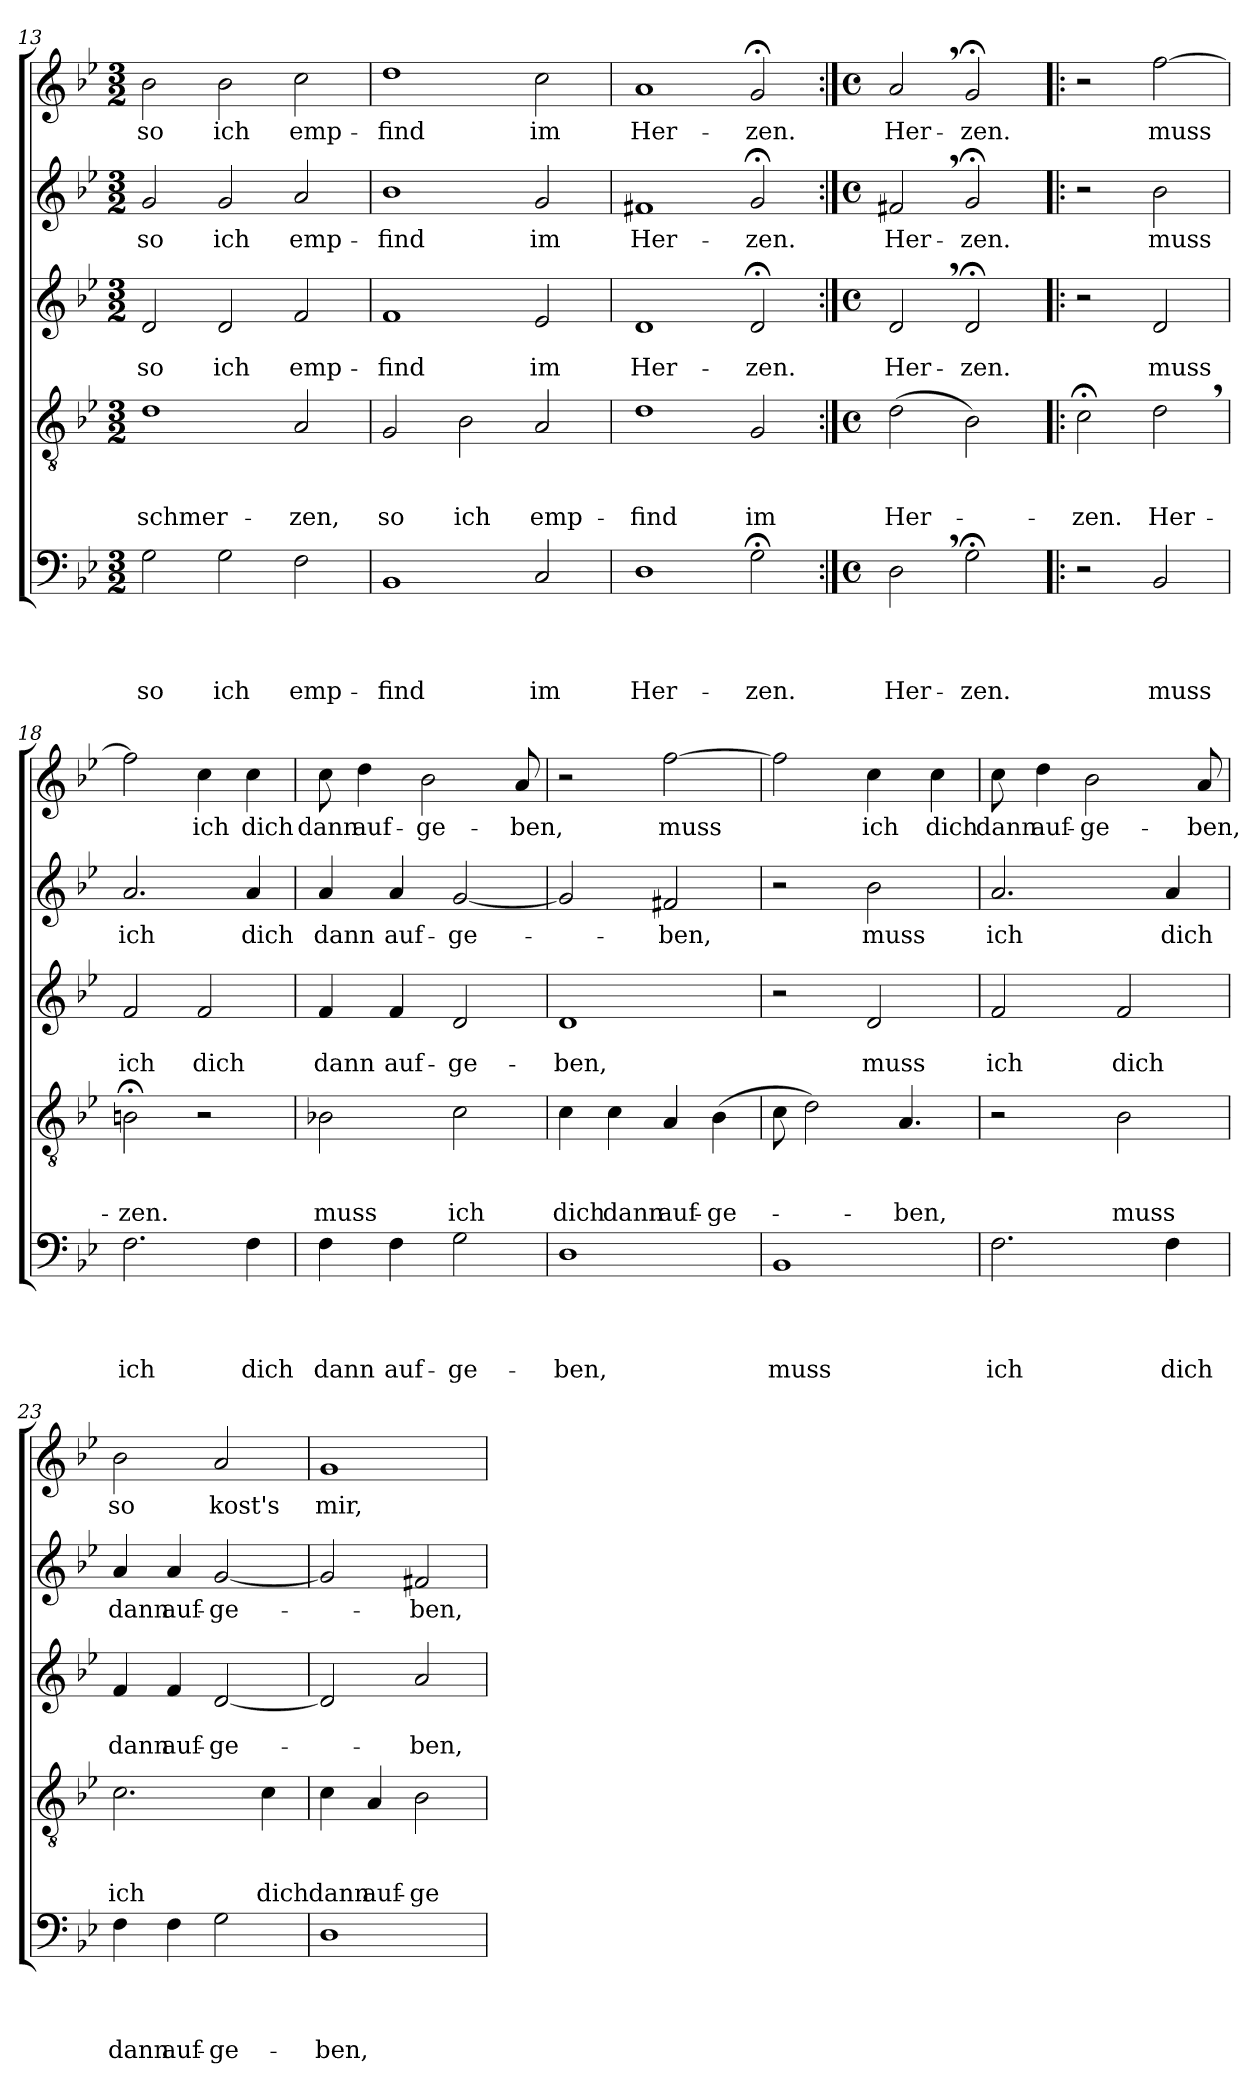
**kern	**text	**text	**text	**text	**kern	**text	**text	**text	**kern	**text	**text	**kern	**text	**kern	**text
*part4	*part4	*part4	*part4	*part4	*part3	*part3	*part3	*part3	*part2	*part2	*part2	*part1	*part1	*part1	*part1
*staff5	*staff5	*staff5	*staff5	*staff5	*staff4	*staff4	*staff4	*staff4	*staff3	*staff3	*staff3	*staff2	*staff2	*staff1	*staff1
*clefF4	*	*	*	*	*clefGv2	*	*	*	*clefG2	*	*	*clefG2	*	*clefG2	*
*k[b-e-]	*	*	*	*	*k[b-e-]	*	*	*	*k[b-e-]	*	*	*k[b-e-]	*	*k[b-e-]	*
*B-:	*	*	*	*	*B-:	*	*	*	*B-:	*	*	*B-:	*	*B-:	*
*M3/2	*	*	*	*	*M3/2	*	*	*	*M3/2	*	*	*M3/2	*	*M3/2	*
=13	=13	=13	=13	=13	=13	=13	=13	=13	=13	=13	=13	=13	=13	=13	=13
!	!	!	!	!LO:LY:b	!	!	!	!LO:LY:b	!	!	!LO:LY:b	!	!LO:LY:b	!	!LO:LY:b
2G\	.	.	.	so	1d	.	.	schmer-	2d/	.	so	2g/	-so	2b-\	so
!	!	!	!	!LO:LY:b	!	!	!	!	!	!	!LO:LY:b	!	!LO:LY:b	!	!LO:LY:b
2G\	.	.	.	ich	.	.	.	.	2d/	.	ich	2g/	ich	2b-\	ich
!	!	!	!	!LO:LY:b	!	!	!	!LO:LY:b	!	!	!LO:LY:b	!	!LO:LY:b	!	!LO:LY:b
2F\	.	.	.	emp-	2A/	.	.	-zen,	2f/	.	emp-	2a/	emp-	2cc\	emp-
=14	=14	=14	=14	=14	=14	=14	=14	=14	=14	=14	=14	=14	=14	=14	=14
!	!	!	!	!LO:LY:b	!	!	!	!LO:LY:b	!	!	!LO:LY:b	!	!LO:LY:b	!	!LO:LY:b
1BB-	.	.	.	-find	2G/	.	.	so	1f	.	-find	1b-	find	1dd	-find
!	!	!	!	!	!	!	!	!LO:LY:b	!	!	!	!	!	!	!
.	.	.	.	.	2B-\	.	.	ich	.	.	.	.	.	.	.
!	!	!	!	!LO:LY:b	!	!	!	!LO:LY:b	!	!	!LO:LY:b	!	!LO:LY:b	!	!LO:LY:b
2C/	.	.	.	im	2A/	.	.	emp-	2e-/	.	im	2g/	im	2cc\	im
=15	=15	=15	=15	=15	=15	=15	=15	=15	=15	=15	=15	=15	=15	=15	=15
!	!	!	!	!LO:LY:b	!	!	!	!LO:LY:b	!	!	!LO:LY:b	!	!LO:LY:b	!	!LO:LY:b
1D	.	.	.	Her-	1d	.	.	-find	1d	.	Her-	1f#X	Her-	1a	Her-
!	!	!	!	!LO:LY:b	!	!	!	!LO:LY:b	!	!	!LO:LY:b	!	!LO:LY:b	!	!LO:LY:b
2G;<\	.	.	.	-zen.	2G/	.	.	im	2d;/	.	-zen.	2g;/	-zen.	2g;/	-zen.
!!LO:LB:g=z
=16:|!	=16:|!	=16:|!	=16:|!	=16:|!	=16:|!	=16:|!	=16:|!	=16:|!	=16:|!	=16:|!	=16:|!	=16:|!	=16:|!	=16:|!	=16:|!
*M4/4	*	*	*	*	*M4/4	*	*	*	*M4/4	*	*	*M4/4	*	*M4/4	*
*met(c)	*	*	*	*	*met(c)	*	*	*	*met(c)	*	*	*met(c)	*	*met(c)	*
*	*	*	*	*	*	*	*	*	*	*	*	*	*	*MM132	*
!	!	!	!	!LO:LY:b	!	!	!	!LO:LY:b	!	!	!LO:LY:b	!	!LO:LY:b	!	!LO:LY:b
2D,>\	.	.	.	Her-	(>2d\	.	.	Her-	2d,</	.	Her-	2f#X,</	Her-	2a,>/	Her-
!	!	!	!	!LO:LY:b	!	!	!	!	!	!	!LO:LY:b	!	!LO:LY:b	!	!LO:LY:b
2G;<\	.	.	.	-zen.	2B-\)	.	.	.	2d;/	.	-zen.	2g;/	-zen.	2g;/	-zen.
=17!|:	=17!|:	=17!|:	=17!|:	=17!|:	=17!|:	=17!|:	=17!|:	=17!|:	=17!|:	=17!|:	=17!|:	=17!|:	=17!|:	=17!|:	=17!|:
!	!	!	!	!	!	!	!	!LO:LY:b	!	!	!	!	!	!	!
2r	.	.	.	.	2c;<\	.	.	-zen.	2r	.	.	2r	.	2r	.
!	!	!	!	!LO:LY:b	!	!	!	!LO:LY:b	!	!	!LO:LY:b	!	!LO:LY:b	!	!LO:LY:b
2BB-/	.	.	.	muss	2d,>\	.	.	Her-	2d/	.	muss	2b-\	muss	[>2ff\	muss
!!LO:LB:g=z
=18	=18	=18	=18	=18	=18	=18	=18	=18	=18	=18	=18	=18	=18	=18	=18
!	!	!	!	!LO:LY:b	!	!	!	!LO:LY:b	!	!	!LO:LY:b	!	!LO:LY:b	!	!
2.F\	.	.	.	ich	2Bn;<\	.	.	-zen.	2f/	.	ich	2.a/	ich	2ff\]	.
!	!	!	!	!	!	!	!	!	!	!	!LO:LY:b	!	!	!	!LO:LY:b
.	.	.	.	.	2r	.	.	.	2f/	.	dich	.	.	4cc\	ich
!	!	!	!	!LO:LY:b	!	!	!	!	!	!	!	!	!LO:LY:b	!	!LO:LY:b
4F\	.	.	.	dich	.	.	.	.	.	.	.	4a/	dich	4cc\	dich
!!LO:PB:g=z
=19	=19	=19	=19	=19	=19	=19	=19	=19	=19	=19	=19	=19	=19	=19	=19
!	!	!	!	!LO:LY:b	!	!	!	!LO:LY:b	!	!	!LO:LY:b	!	!LO:LY:b	!	!LO:LY:b
4F\	.	.	.	dann	2B-X\	.	.	muss	4f/	.	dann	4a/	dann	8cc\	dann
!	!	!	!	!	!	!	!	!	!	!	!	!	!	!	!LO:LY:b
.	.	.	.	.	.	.	.	.	.	.	.	.	.	4dd\	auf-
!	!	!	!	!LO:LY:b	!	!	!	!	!	!	!LO:LY:b	!	!LO:LY:b	!	!
4F\	.	.	.	auf-	.	.	.	.	4f/	.	auf-	4a/	auf-	.	.
!	!	!	!	!	!	!	!	!	!	!	!	!	!	!	!LO:LY:b
.	.	.	.	.	.	.	.	.	.	.	.	.	.	2b-\	-ge-
!	!	!	!	!LO:LY:b	!	!	!	!LO:LY:b	!	!	!LO:LY:b	!	!LO:LY:b	!	!
2G\	.	.	.	-ge-	2c\	.	.	ich	2d/	.	-ge-	[<2g/	-ge-	.	.
!	!	!	!	!	!	!	!	!	!	!	!	!	!	!	!LO:LY:b
.	.	.	.	.	.	.	.	.	.	.	.	.	.	8a/	-ben,
!!LO:LB:g=z
=20	=20	=20	=20	=20	=20	=20	=20	=20	=20	=20	=20	=20	=20	=20	=20
!	!	!	!	!LO:LY:b	!	!	!	!LO:LY:b	!	!	!LO:LY:b	!	!	!	!
1D	.	.	.	-ben,	4c\	.	.	dich	1d	.	-ben,	2g/]	.	2r	.
!	!	!	!	!	!	!	!	!LO:LY:b	!	!	!	!	!	!	!
.	.	.	.	.	4c\	.	.	dann	.	.	.	.	.	.	.
!	!	!	!	!	!	!	!	!LO:LY:b	!	!	!	!	!LO:LY:b	!	!LO:LY:b
.	.	.	.	.	4A/	.	.	auf-	.	.	.	2f#X/	ben,	[>2ff\	-muss
!	!	!	!	!	!	!	!	!LO:LY:b	!	!	!	!	!	!	!
.	.	.	.	.	(>4B-\	.	.	-ge-	.	.	.	.	.	.	.
!!LO:LB:g=z
=21	=21	=21	=21	=21	=21	=21	=21	=21	=21	=21	=21	=21	=21	=21	=21
!	!	!	!	!LO:LY:b	!	!	!	!	!	!	!	!	!	!	!
1BB-	.	.	.	muss	8c\	.	.	.	2r	.	.	2r	.	2ff\]	.
.	.	.	.	.	2d\)	.	.	.	.	.	.	.	.	.	.
!	!	!	!	!	!	!	!	!	!	!	!LO:LY:b	!	!LO:LY:b	!	!LO:LY:b
.	.	.	.	.	.	.	.	.	2d/	.	muss	2b-\	muss	4cc\	ich
!	!	!	!	!	!	!	!	!LO:LY:b	!	!	!	!	!	!	!
.	.	.	.	.	4.A/	.	.	-ben,	.	.	.	.	.	.	.
!	!	!	!	!	!	!	!	!	!	!	!	!	!	!	!LO:LY:b
.	.	.	.	.	.	.	.	.	.	.	.	.	.	4cc\	dich
=22	=22	=22	=22	=22	=22	=22	=22	=22	=22	=22	=22	=22	=22	=22	=22
!	!	!	!	!LO:LY:b	!	!	!	!	!	!	!LO:LY:b	!	!LO:LY:b	!	!LO:LY:b
2.F\	.	.	.	ich	2r	.	.	.	2f/	.	ich	2.a/	ich	8cc\	dann
!	!	!	!	!	!	!	!	!	!	!	!	!	!	!	!LO:LY:b
.	.	.	.	.	.	.	.	.	.	.	.	.	.	4dd\	auf-
!	!	!	!	!	!	!	!	!	!	!	!	!	!	!	!LO:LY:b
.	.	.	.	.	.	.	.	.	.	.	.	.	.	2b-\	-ge-
!	!	!	!	!	!	!	!	!LO:LY:b	!	!	!LO:LY:b	!	!	!	!
.	.	.	.	.	2B-\	.	.	muss	2f/	.	dich	.	.	.	.
!	!	!	!	!LO:LY:b	!	!	!	!	!	!	!	!	!LO:LY:b	!	!
4F\	.	.	.	dich	.	.	.	.	.	.	.	4a/	dich	.	.
!	!	!	!	!	!	!	!	!	!	!	!	!	!	!	!LO:LY:b
.	.	.	.	.	.	.	.	.	.	.	.	.	.	8a/	-ben,
=23	=23	=23	=23	=23	=23	=23	=23	=23	=23	=23	=23	=23	=23	=23	=23
!	!	!	!	!LO:LY:b	!	!	!	!LO:LY:b	!	!	!LO:LY:b	!	!LO:LY:b	!	!LO:LY:b
4F\	.	.	.	dann	2.c\	.	.	ich	4f/	.	dann	4a/	dann	2b-\	so
!	!	!	!	!LO:LY:b	!	!	!	!	!	!	!LO:LY:b	!	!LO:LY:b	!	!
4F\	.	.	.	auf-	.	.	.	.	4f/	.	auf-	4a/	auf-	.	.
!	!	!	!	!LO:LY:b	!	!	!	!	!	!	!LO:LY:b	!	!LO:LY:b	!	!LO:LY:b
2G\	.	.	.	-ge-	.	.	.	.	[<2d/	.	-ge-	[<2g/	-ge-	2a/	kost's
!	!	!	!	!	!	!	!	!LO:LY:b	!	!	!	!	!	!	!
.	.	.	.	.	4c\	.	.	dich	.	.	.	.	.	.	.
=24	=24	=24	=24	=24	=24	=24	=24	=24	=24	=24	=24	=24	=24	=24	=24
!	!	!	!	!LO:LY:b	!	!	!	!LO:LY:b	!	!	!	!	!	!	!LO:LY:b
1D	.	.	.	-ben,	4c\	.	.	dann	2d/]	.	.	2g/]	.	1g	-mir,
!	!	!	!	!	!	!	!	!LO:LY:b	!	!	!	!	!	!	!
.	.	.	.	.	4A/	.	.	auf-	.	.	.	.	.	.	.
!	!	!	!	!	!	!	!	!LO:LY:b	!	!	!LO:LY:b	!	!LO:LY:b	!	!
.	.	.	.	.	2B-\	.	.	-ge-	2a/	.	-ben,	2f#X/	ben,	.	.
=	=	=	=	=	=	=	=	=	=	=	=	=	=	=	=
*-	*-	*-	*-	*-	*-	*-	*-	*-	*-	*-	*-	*-	*-	*-	*-
